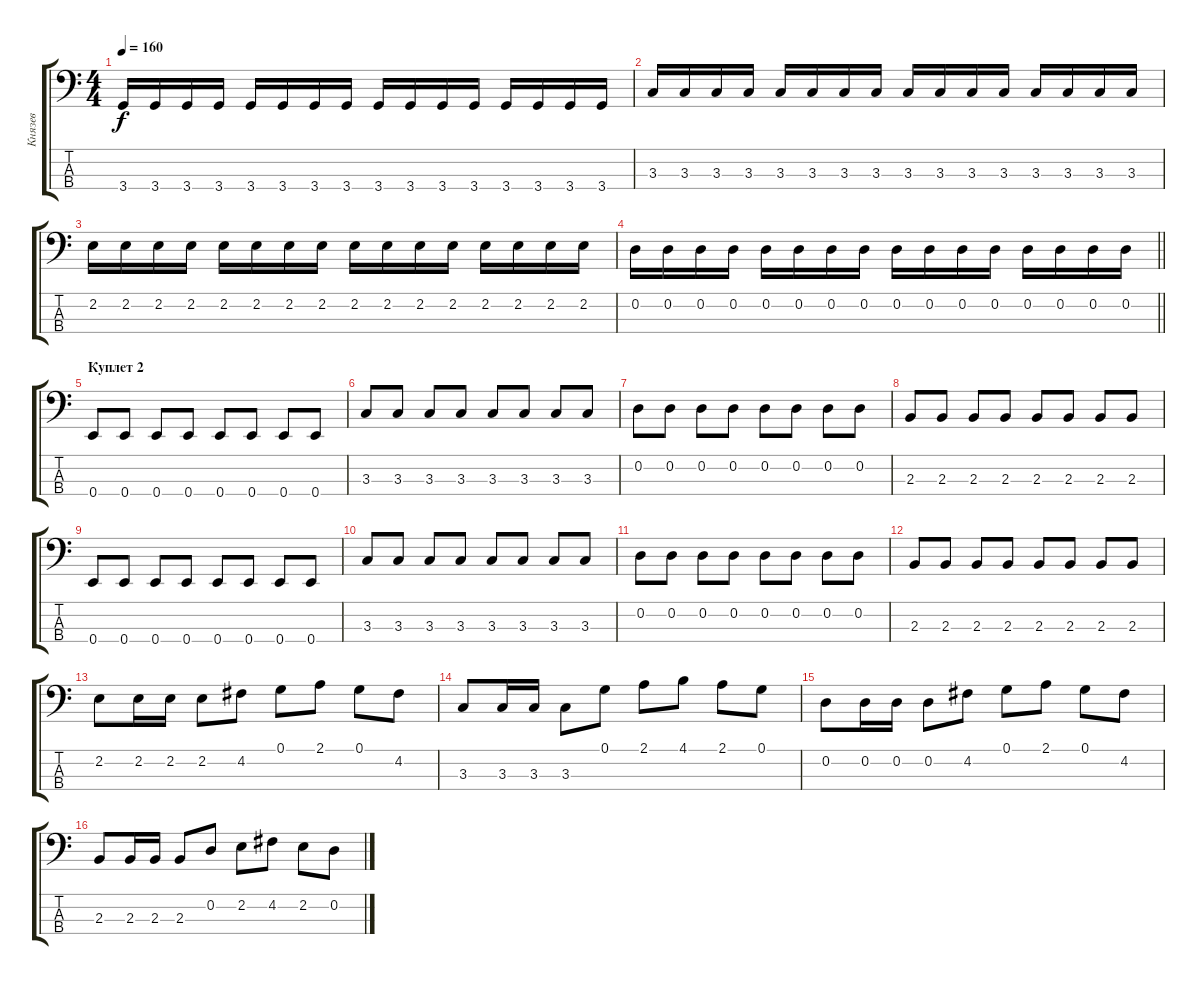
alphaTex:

\track ("Князев" "Князев") {instrument electricbasspick}
\staff {score tabs}
\tuning (G2 D2 A1 E1) {hide}
\ts (4 4)
\tempo 160
\clef f4
\ks c
3.4.16{dy f} 3.4.16 3.4.16 3.4.16 3.4.16 3.4.16 3.4.16 3.4.16 3.4.16 3.4.16 3.4.16 3.4.16 3.4.16 3.4.16 3.4.16 3.4.16 |
3.3.16 3.3.16 3.3.16 3.3.16 3.3.16 3.3.16 3.3.16 3.3.16 3.3.16 3.3.16 3.3.16 3.3.16 3.3.16 3.3.16 3.3.16 3.3.16 |
2.2.16 2.2.16 2.2.16 2.2.16 2.2.16 2.2.16 2.2.16 2.2.16 2.2.16 2.2.16 2.2.16 2.2.16 2.2.16 2.2.16 2.2.16 2.2.16 |
\barLineRight lightlight
0.2.16 0.2.16 0.2.16 0.2.16 0.2.16 0.2.16 0.2.16 0.2.16 0.2.16 0.2.16 0.2.16 0.2.16 0.2.16 0.2.16 0.2.16 0.2.16 |
\section ("" "Куплет 2")
0.4.8 0.4.8 0.4.8 0.4.8 0.4.8 0.4.8 0.4.8 0.4.8 |
3.3.8 3.3.8 3.3.8 3.3.8 3.3.8 3.3.8 3.3.8 3.3.8 |
0.2.8 0.2.8 0.2.8 0.2.8 0.2.8 0.2.8 0.2.8 0.2.8 |
2.3.8 2.3.8 2.3.8 2.3.8 2.3.8 2.3.8 2.3.8 2.3.8 |
0.4.8 0.4.8 0.4.8 0.4.8 0.4.8 0.4.8 0.4.8 0.4.8 |
3.3.8 3.3.8 3.3.8 3.3.8 3.3.8 3.3.8 3.3.8 3.3.8 |
0.2.8 0.2.8 0.2.8 0.2.8 0.2.8 0.2.8 0.2.8 0.2.8 |
2.3.8 2.3.8 2.3.8 2.3.8 2.3.8 2.3.8 2.3.8 2.3.8 |
2.2.8 2.2.16 2.2.16 2.2.8 4.2.8 0.1.8 2.1.8 0.1.8 4.2.8 |
3.3.8 3.3.16 3.3.16 3.3.8 0.1.8 2.1.8 4.1.8 2.1.8 0.1.8 |
0.2.8 0.2.16 0.2.16 0.2.8 4.2.8 0.1.8 2.1.8 0.1.8 4.2.8 |
2.3.8 2.3.16 2.3.16 2.3.8 0.2.8 2.2.8 4.2.8 2.2.8 0.2.8
